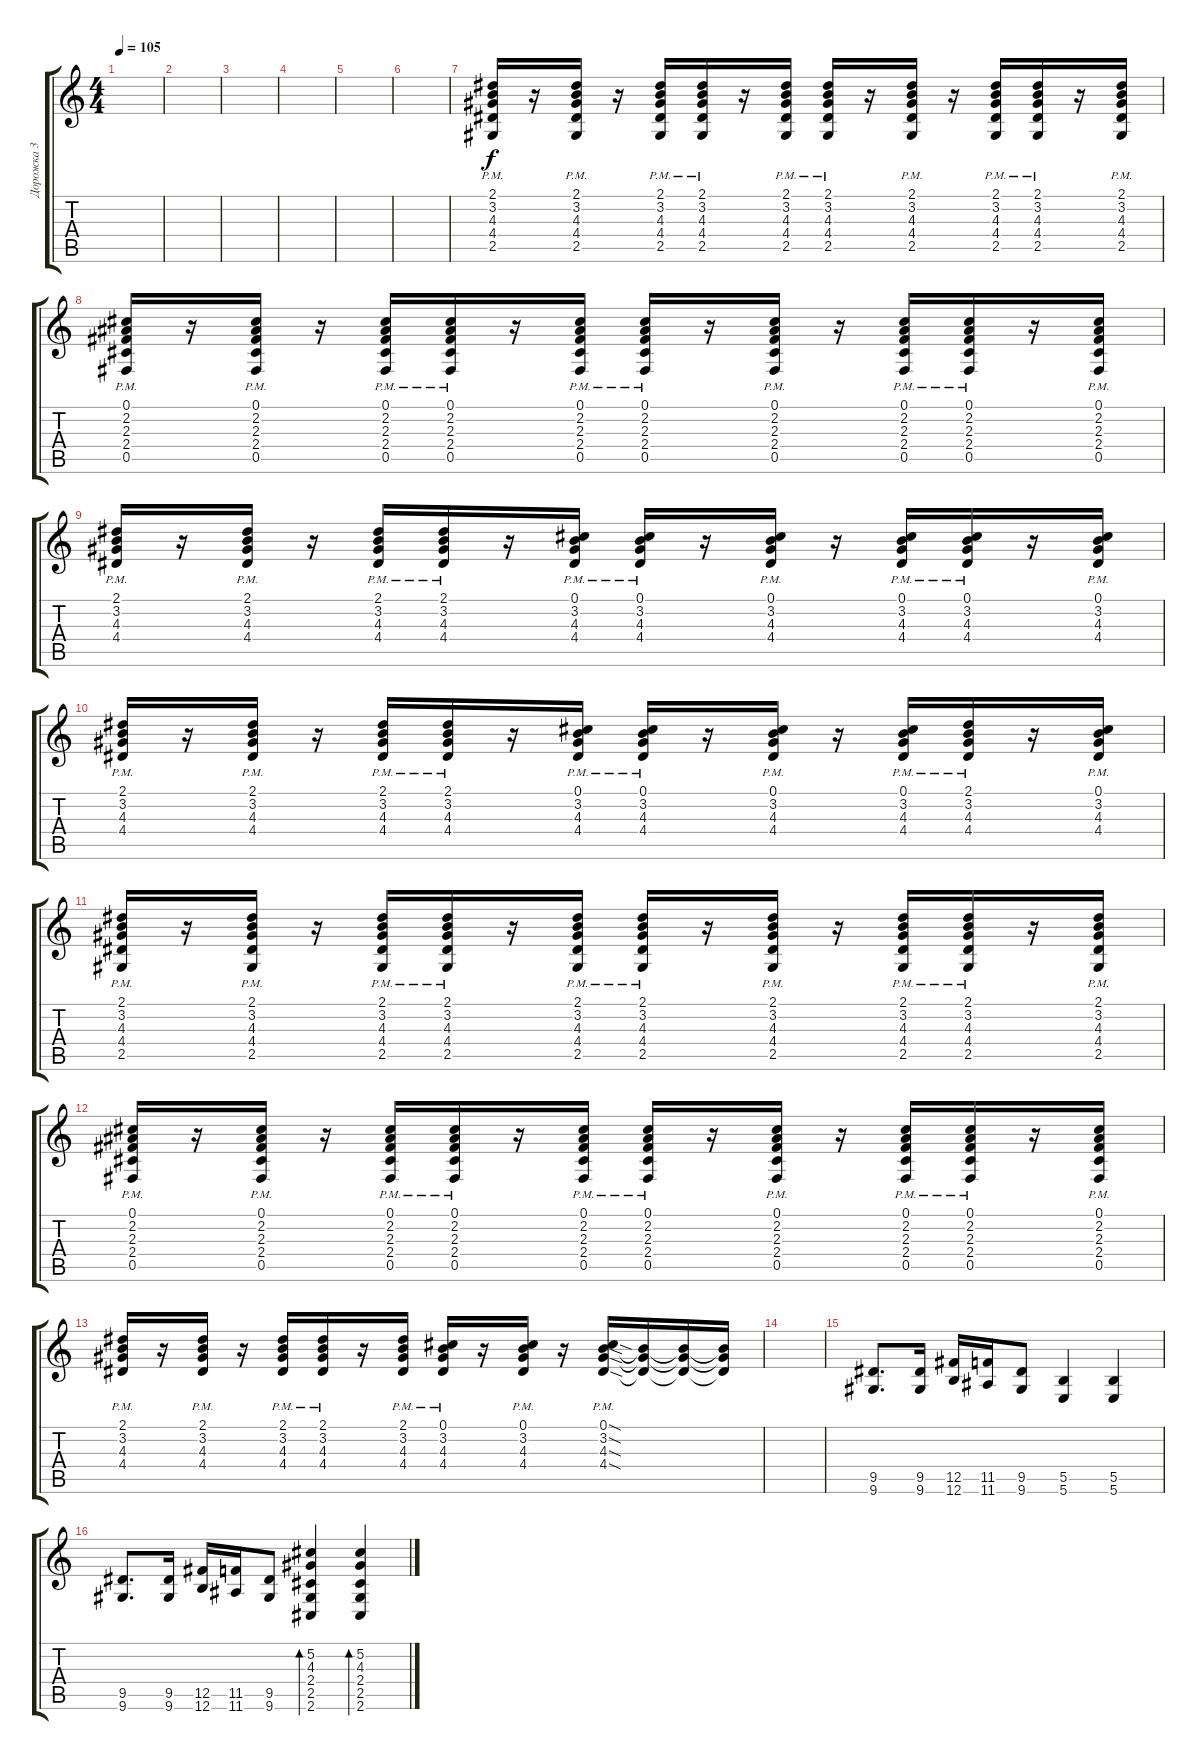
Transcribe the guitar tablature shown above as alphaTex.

\track ("Дорожка 3" "Дорожка 3") {instrument distortionguitar}
\staff {score tabs}
\tuning (Db4 Ab3 E3 B2 Gb2 B1) {hide}
\ts (4 4)
\tempo 105
\clef g2
\ks c
|
|
|
|
|
|
(2.1{pm} 3.2{pm} 4.3{pm} 4.4{pm} 2.5{pm}).16 r.16 (2.1{pm} 3.2{pm} 4.3{pm} 4.4{pm} 2.5{pm}).16 r.16 (2.1{pm} 3.2{pm} 4.3{pm} 4.4{pm} 2.5{pm}).16 (2.1{pm} 3.2{pm} 4.3{pm} 4.4{pm} 2.5{pm}).16 r.16 (2.1{pm} 3.2{pm} 4.3{pm} 4.4{pm} 2.5{pm}).16 (2.1{pm} 3.2{pm} 4.3{pm} 4.4{pm} 2.5{pm}).16 r.16 (2.1{pm} 3.2{pm} 4.3{pm} 4.4{pm} 2.5{pm}).16 r.16 (2.1{pm} 3.2{pm} 4.3{pm} 4.4{pm} 2.5{pm}).16 (2.1{pm} 3.2{pm} 4.3{pm} 4.4{pm} 2.5{pm}).16 r.16 (2.1{pm} 3.2{pm} 4.3{pm} 4.4{pm} 2.5{pm}).16 |
(0.1{pm} 2.2{pm} 2.3{pm} 2.4{pm} 0.5{pm}).16 r.16 (0.1{pm} 2.2{pm} 2.3{pm} 2.4{pm} 0.5{pm}).16 r.16 (0.1{pm} 2.2{pm} 2.3{pm} 2.4{pm} 0.5{pm}).16 (0.1{pm} 2.2{pm} 2.3{pm} 2.4{pm} 0.5{pm}).16 r.16 (0.1{pm} 2.2{pm} 2.3{pm} 2.4{pm} 0.5{pm}).16 (0.1{pm} 2.2{pm} 2.3{pm} 2.4{pm} 0.5{pm}).16 r.16 (0.1{pm} 2.2{pm} 2.3{pm} 2.4{pm} 0.5{pm}).16 r.16 (0.1{pm} 2.2{pm} 2.3{pm} 2.4{pm} 0.5{pm}).16 (0.1{pm} 2.2{pm} 2.3{pm} 2.4{pm} 0.5{pm}).16 r.16 (0.1{pm} 2.2{pm} 2.3{pm} 2.4{pm} 0.5{pm}).16 |
(2.1{pm} 3.2{pm} 4.3{pm} 4.4{pm}).16 r.16 (2.1{pm} 3.2{pm} 4.3{pm} 4.4{pm}).16 r.16 (2.1{pm} 3.2{pm} 4.3{pm} 4.4{pm}).16 (2.1{pm} 3.2{pm} 4.3{pm} 4.4{pm}).16 r.16 (0.1{pm} 3.2{pm} 4.3{pm} 4.4{pm}).16 (0.1{pm} 3.2{pm} 4.3{pm} 4.4{pm}).16 r.16 (0.1{pm} 3.2{pm} 4.3{pm} 4.4{pm}).16 r.16 (0.1{pm} 3.2{pm} 4.3{pm} 4.4{pm}).16 (0.1{pm} 3.2{pm} 4.3{pm} 4.4{pm}).16 r.16 (0.1{pm} 3.2{pm} 4.3{pm} 4.4{pm}).16 |
(2.1{pm} 3.2{pm} 4.3{pm} 4.4{pm}).16 r.16 (2.1{pm} 3.2{pm} 4.3{pm} 4.4{pm}).16 r.16 (2.1{pm} 3.2{pm} 4.3{pm} 4.4{pm}).16 (2.1{pm} 3.2{pm} 4.3{pm} 4.4{pm}).16 r.16 (0.1{pm} 3.2{pm} 4.3{pm} 4.4{pm}).16 (0.1{pm} 3.2{pm} 4.3{pm} 4.4{pm}).16 r.16 (0.1{pm} 3.2{pm} 4.3{pm} 4.4{pm}).16 r.16 (0.1{pm} 3.2{pm} 4.3{pm} 4.4{pm}).16 (2.1{pm} 3.2{pm} 4.3{pm} 4.4{pm}).16 r.16 (0.1{pm} 3.2{pm} 4.3{pm} 4.4{pm}).16 |
(2.1{pm} 3.2{pm} 4.3{pm} 4.4{pm} 2.5{pm}).16 r.16 (2.1{pm} 3.2{pm} 4.3{pm} 4.4{pm} 2.5{pm}).16 r.16 (2.1{pm} 3.2{pm} 4.3{pm} 4.4{pm} 2.5{pm}).16 (2.1{pm} 3.2{pm} 4.3{pm} 4.4{pm} 2.5{pm}).16 r.16 (2.1{pm} 3.2{pm} 4.3{pm} 4.4{pm} 2.5{pm}).16 (2.1{pm} 3.2{pm} 4.3{pm} 4.4{pm} 2.5{pm}).16 r.16 (2.1{pm} 3.2{pm} 4.3{pm} 4.4{pm} 2.5{pm}).16 r.16 (2.1{pm} 3.2{pm} 4.3{pm} 4.4{pm} 2.5{pm}).16 (2.1{pm} 3.2{pm} 4.3{pm} 4.4{pm} 2.5{pm}).16 r.16 (2.1{pm} 3.2{pm} 4.3{pm} 4.4{pm} 2.5{pm}).16 |
(0.1{pm} 2.2{pm} 2.3{pm} 2.4{pm} 0.5{pm}).16 r.16 (0.1{pm} 2.2{pm} 2.3{pm} 2.4{pm} 0.5{pm}).16 r.16 (0.1{pm} 2.2{pm} 2.3{pm} 2.4{pm} 0.5{pm}).16 (0.1{pm} 2.2{pm} 2.3{pm} 2.4{pm} 0.5{pm}).16 r.16 (0.1{pm} 2.2{pm} 2.3{pm} 2.4{pm} 0.5{pm}).16 (0.1{pm} 2.2{pm} 2.3{pm} 2.4{pm} 0.5{pm}).16 r.16 (0.1{pm} 2.2{pm} 2.3{pm} 2.4{pm} 0.5{pm}).16 r.16 (0.1{pm} 2.2{pm} 2.3{pm} 2.4{pm} 0.5{pm}).16 (0.1{pm} 2.2{pm} 2.3{pm} 2.4{pm} 0.5{pm}).16 r.16 (0.1{pm} 2.2{pm} 2.3{pm} 2.4{pm} 0.5{pm}).16 |
(2.1{pm} 3.2{pm} 4.3{pm} 4.4{pm}).16 r.16 (2.1{pm} 3.2{pm} 4.3{pm} 4.4{pm}).16 r.16 (2.1{pm} 3.2{pm} 4.3{pm} 4.4{pm}).16 (2.1{pm} 3.2{pm} 4.3{pm} 4.4{pm}).16 r.16 (2.1{pm} 3.2{pm} 4.3{pm} 4.4{pm}).16 (0.1{pm} 3.2{pm} 4.3{pm} 4.4{pm}).16 r.16 (0.1{pm} 3.2{pm} 4.3{pm} 4.4{pm}).16 r.16 (0.1{sod pm} 3.2{sod pm} 4.3{sod pm} 4.4{sod pm}).16 (3.2{t} 4.3{t} 4.4{t}).16 (3.2{t} 4.3{t} 4.4{t}).16 (3.2{t} 4.3{t} 4.4{t}).16 |
|
(9.5 9.6).8{d} (9.5 9.6).16 (12.5 12.6).16 (11.5 11.6).16 (9.5 9.6).8 (5.5 5.6).4 (5.5 5.6).4 |
(9.5 9.6).8{d} (9.5 9.6).16 (12.5 12.6).16 (11.5 11.6).16 (9.5 9.6).8 (5.2 4.3 2.4 2.5 2.6).4{bd 60} (5.2 4.3 2.4 2.5 2.6).4{bd 60}
